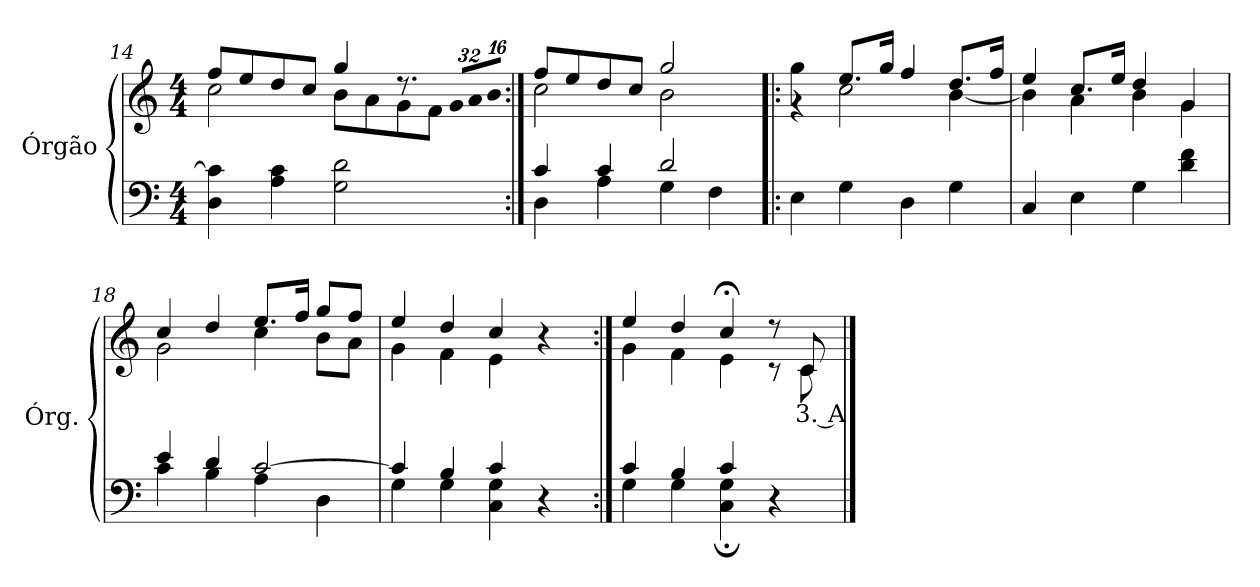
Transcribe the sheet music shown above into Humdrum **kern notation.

**kern	**kern	**text
*part1	*part1	*part1
*staff2	*staff1	*staff1
*I"Órgão	*	*
*I'Órg.	*	*
*clefF4	*clefG2	*
*k[]	*k[]	*
*C:	*C:	*
*M4/4	*M4/4	*
=14	=14	=14
*	*^	*
4Di\ 4ci]	8ffi/L	2cci\	.
.	8eei/	.	.
4Ai\ 4ci	8ddi/	.	.
.	8cci/J	.	.
2Gi\ 2di	4ggi/	8bi\L	.
.	.	8ai\	.
.	8.r	8gi\	.
.	.	8fi\J	.
*	*Xbrackettup	*	*
!	!LO:N:vis=32	!	!
.	1024%21gi/LLL	.	.
!	!LO:N:vis=32	!	!
.	1024%21ai/	.	.
!	!LO:N:vis=32	!	!
.	512%11bi/JJJ	.	.
=15:|!	=15:|!	=15:|!	=15:|!
*^	*	*	*
4ci/	4Di\	8ffi/L	2cci\	.
.	.	8eei/	.	.
4ci/	4Ai\	8ddi/	.	.
.	.	8cci/J	.	.
2di/	4Gi\	2ggi/	2bi\	.
.	4Fi\	.	.	.
*v	*v	*	*	*
!!LO:LB:g=z	!!
=16!|:	=16!|:	=16!|:	=16!|:
4Ei\	4ggi\	4r	.
4Gi\	8.eei/L	2cci\	.
.	16ggi/Jk	.	.
4Di\	4ffi/	.	.
4Gi\	8.ddi/L	[<4bi\	.
.	16ffi/Jk	.	.
=17	=17	=17	=17
4Ci/	4eei/	4bi\]	.
4Ei\	8.cci/L	4ai\	.
.	16eei/Jk	.	.
4Gi\	4ddi/	4bi\	.
4di\ 4fi	4gi/	4gi\	.
=18	=18	=18	=18
*^	*	*	*
4ei/	4ci\	4cci/	2gi\	.
4di/	4Bi\	4ddi/	.	.
[>2ci/	4Ai\	8.eei/L	4cci\	.
.	.	16ffi/Jk	.	.
.	4Di\	8ggi/L	8bi\L	.
.	.	8ffi/J	8ai\J	.
=19	=19	=19	=19	=19
4ci/]	4Gi\	4eei/	4gi\	.
4Bi/	4Gi\	4ddi/	4fi\	.
4ci/	4Ci\ 4Gi	4cci/	4ei\	.
4r	4ryy	4r	8ryy	.
.	.	.	8ryy	.
=20:|!	=20:|!	=20:|!	=20:|!	=20:|!
4ci/	4Gi\	4eei/	4gi\	.
4Bi/	4Gi\	4ddi/	4fi\	.
4ci/	4Ci\; 4Gi;	4cc;i/	4ei\	.
4ryy	4r	8r	8r	.
!	!	!	!	!LO:LY:b:color=#000000
.	.	8ci/	8ci\	3. A
*v	*v	*	*	*
*	*v	*v	*
==	==	==
*-	*-	*-
